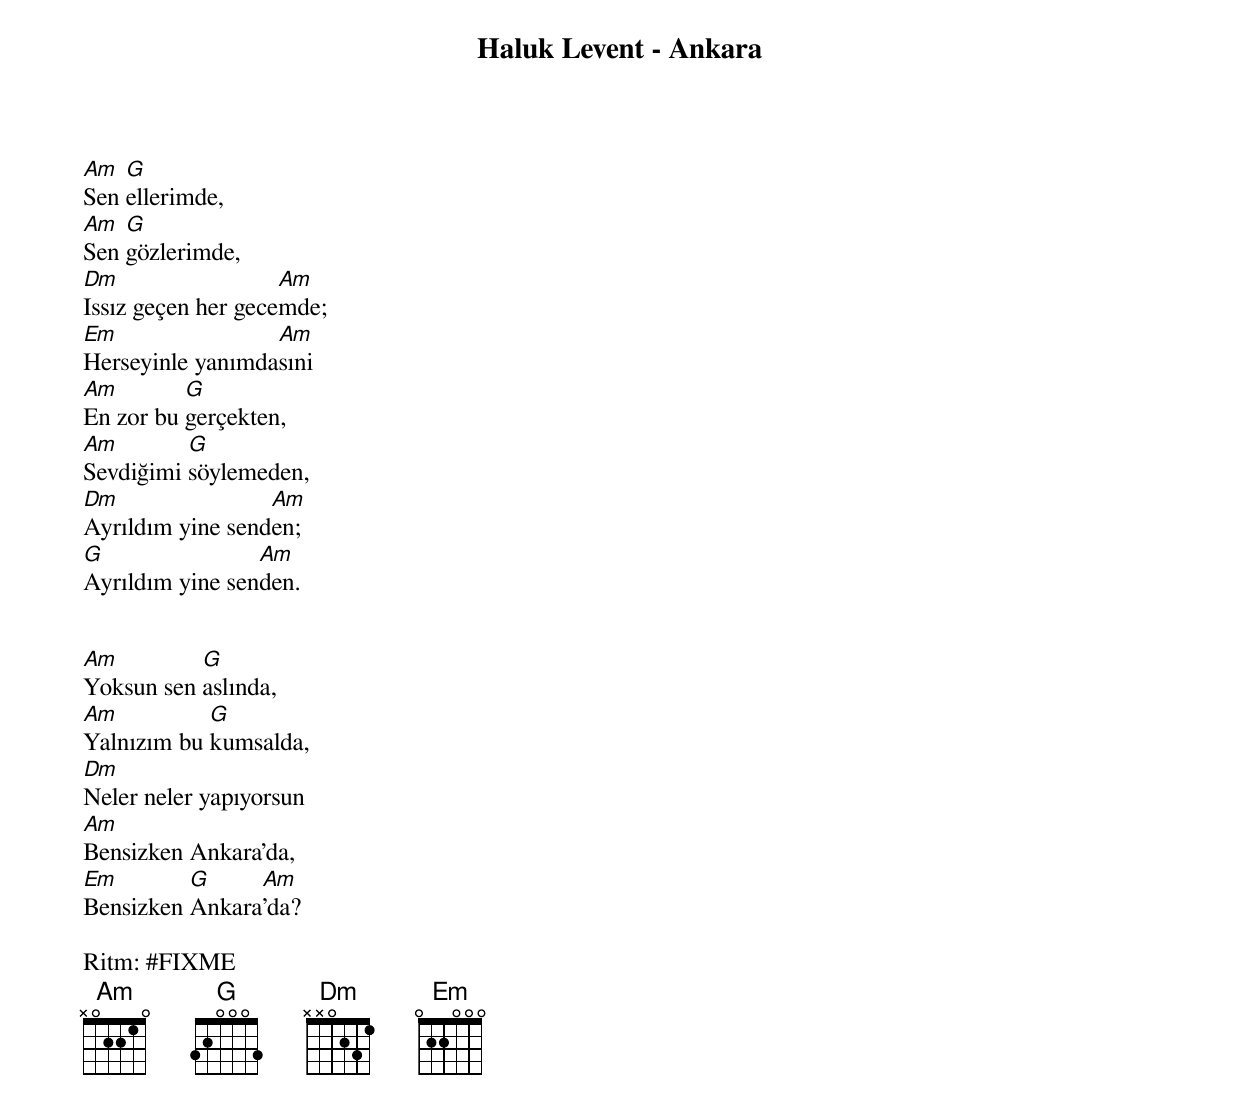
Haluk Levent - Ankara

Am  G
Sen ellerimde,
Am  G
Sen gözlerimde,
Dm                  Am
Issız geçen her gecemde;
Em                Am
Herseyinle yanımdasıni
Am        G
En zor bu gerçekten,
Am        G
Sevdiğimi söylemeden,
Dm                Am
Ayrıldım yine senden;
G                Am
Ayrıldım yine senden.


Am         G
Yoksun sen aslında,
Am          G
Yalnızım bu kumsalda,
Dm
Neler neler yapıyorsun
Am
Bensizken Ankara'da,
Em        G     Am
Bensizken Ankara'da?

Ritm: #FIXME
